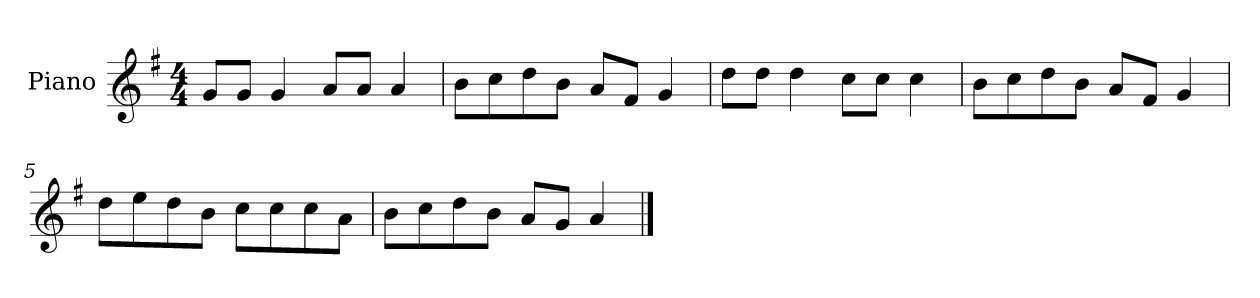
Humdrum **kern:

**kern
*part1
*staff1
*I"Piano
*I'P-no
*clefG2
*k[f#]
*M4/4
*MM90
=1
8g/L
8g/J
4g/
8a/L
8a/J
4a/
=2
8b\L
8cc\
8dd\
8b\J
8a/L
8f#/J
4g/
=3
8dd\L
8dd\J
4dd\
8cc\L
8cc\J
4cc\
=4
8b\L
8cc\
8dd\
8b\J
8a/L
8f#/J
4g/
=5
8dd\L
8ee\
8dd\
8b\J
8cc\L
8cc\
8cc\
8a\J
!!LO:LB:g=z
=6
8b\L
8cc\
8dd\
8b\J
8a/L
8g/J
4a/
==
*-
